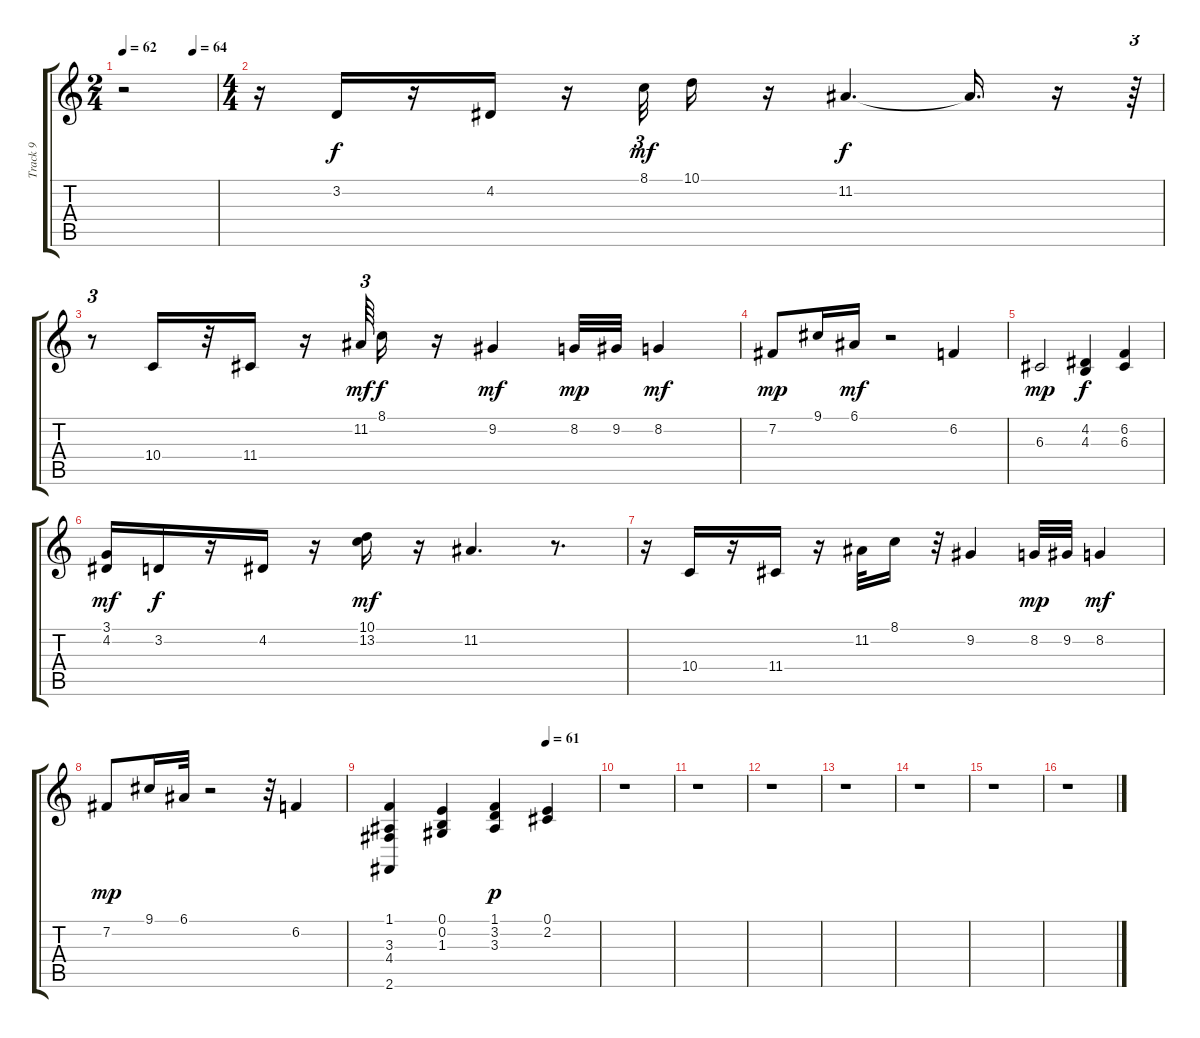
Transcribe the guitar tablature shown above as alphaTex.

\track ("Track 9" "Track 9") {instrument trombone}
\staff {score tabs}
\tuning (E4 B3 G3 D3 A2 E2) {hide}
\ts (2 4)
\tempo 62
\tempo (64 0.75)
\clef g2
\ks c
r.2{dy f} |
\ts (4 4)
r.16 3.2.16 r.16 4.2.16 r.16 8.1.32{tu (3 2) dy mf} 10.1.16 r.16 11.2.4{d dy f} 11.2{t}.16{d} r.16 r.64{tu (3 2)} |
r.8{tu (3 2)} 10.4.16 r.32 11.4.16 r.16 11.2.64{tu (3 2) dy mf} 8.1.16{dy f} r.16 9.2.4{dy mf} 8.2.32{dy mp} 9.2.32 8.2.4{dy mf} |
7.2.8{dy mp} 9.1.16 6.1.16{dy mf} r.2 6.2.4 |
6.3.2{dy mp} (4.2 4.3).4{dy f} (6.2 6.3).4 |
(3.1 4.2).16{dy mf} 3.2.16{dy f} r.16 4.2.16 r.16 (10.1 13.2).16{dy mf} r.16 11.2.4{d} r.8{d} |
r.16 10.4.16 r.16 11.4.16 r.16 11.2.32 8.1.16 r.32 9.2.4 8.2.32{dy mp} 9.2.32 8.2.4{dy mf} |
7.2.8{dy mp} 9.1.16 6.1.32 r.2 r.32 6.2.4 |
\tempo (61 0.75)
(1.1 3.3 4.4 2.6).4 (0.1 0.2 1.3).4 (1.1 3.2 3.3).4{dy p} (0.1 2.2).4 |
r.1 |
r.1 |
r.1 |
r.1 |
r.1 |
r.1 |
r.1
